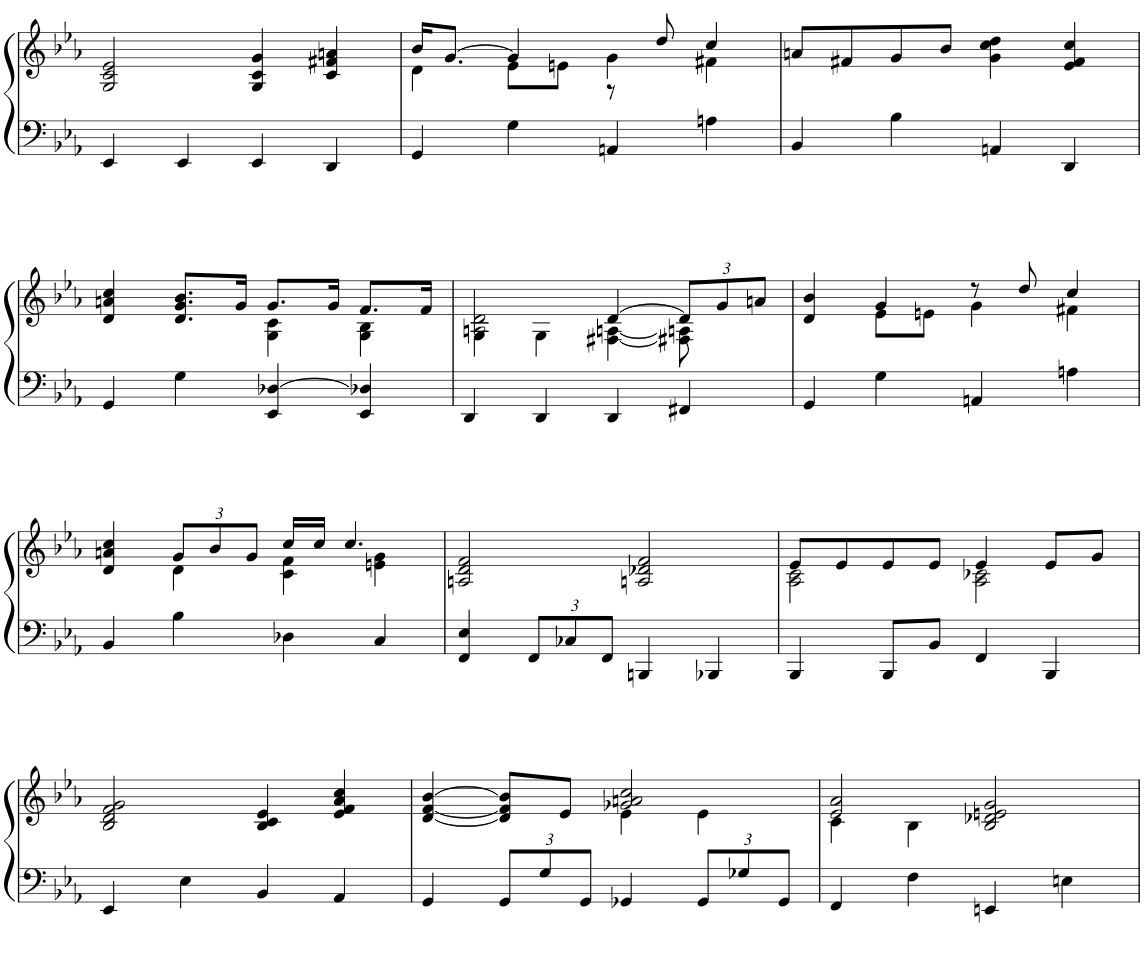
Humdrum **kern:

**kern	**kern
*part1	*part1
*staff2	*staff1
*I"Piano	*
*I'Pno	*
!!LO:PB:g=z
*clefF4	*clefG2
*k[b-e-a-]	*k[b-e-a-]
*M4/4	*M4/4
=18	=18
4EE-/	2G/ 2c/ 2e-/
4EE-/	.
4EE-/	4G/ 4c/ 4g/
4DD/	4c/ 4f#X/ 4an/
=19	=19
*	*^
4GG/	4d\	16b-/KL
.	.	[8.g/J
4G\	8e-\L	4g/]
.	8en\J	.
4AAn/	4g\	8r
.	.	8dd/
4An\	4f#X\	4cc/
*	*v	*v
=20	=20
4BB-/	8an/L
.	8f#X/
4B-\	8g/
.	8b-/J
4AAn/	4g\ 4cc\ 4dd\
4DD/	4e-/ 4f#/ 4cc/
!!LO:LB:g=z
=21	=21
*	*^
4GG/	4d/ 4an/ 4cc/	2ryy
4G\	8.d/ 8.g/ 8.b-/L	.
.	16g/Jk	.
4EE-/ [4D-X/	8.g/L	4G\ 4c\
.	16g/Jk	.
4EE-/ 4D-X/]	8.f/L	4G\ 4B-\
.	16f/Jk	.
=22	=22	=22
4DD/	2An/ 2d/	4G\
4DD/	.	4G\
4DD/	[4d/	[4F#X\ [4An\
*	*Xbrackettup	*
4FF#X/	12d/L]	8F#X\] 8An\]
.	12g/	.
.	.	8ryy
.	12an/J	.
=23	=23	=23
4GG/	4d/ 4b-/	4ryy
4G\	4g/	8e-\L
.	.	8en\J
4AAn/	8r	4g\
.	8dd/	.
4An\	4cc/	4f#X\
!!LO:LB:g=z	!!
=24	=24	=24
4BB-/	4d/ 4an/ 4cc/	4ryy
4B-\	12g/L	4d\
.	12b-/	.
.	12g/J	.
4D-X\	16cc/LL	4c\ 4f\
.	16cc/JJ	.
.	4.cc/	.
4C/	.	4en\ 4g\
*	*v	*v
=25	=25
4FF/ 4E-/	2An/ 2d/ 2f/
*Xbrackettup	*
12FF/L	.
12C-X/	.
12FF/J	.
4BBBn/	2An/ 2d-X/ 2f/
4BBB-X/	.
=26	=26
*	*^
4BBB-/	8e-/L	2A-\ 2c\
.	8e-/	.
8BBB-/L	8e-/	.
8BB-/J	8e-/J	.
4FF/	4e-/	2A-\ 2c-X\
4BBB-/	8e-/L	.
.	8g/J	.
*	*v	*v
!!LO:LB:g=z
=27	=27
4EE-/	2B-/ 2d/ 2f/ 2g/
4E-\	.
4BB-/	4B-/ 4c/ 4e-/
4AA-/	4e-/ 4f/ 4a-/ 4cc/
=28	=28
*	*^
4GG/	[4d/ [4f/ [4b-/	2ryy
12GG/L	8d/] 8f/] 8b-/]L	.
12G/	.	.
.	8e-/J	.
12GG/J	.	.
4GG-X/	2g-X/ 2an/ 2cc/	4e-\
12GG-/L	.	4e-\
12G-X/	.	.
12GG-/J	.	.
=29	=29	=29
4FF/	2e-/ 2a-/	4c\
4F\	.	4B-\
4EEn/	2B-/ 2d-X/ 2en/ 2g/	2ryy
4En\	.	.
*	*v	*v
=	=
*-	*-
